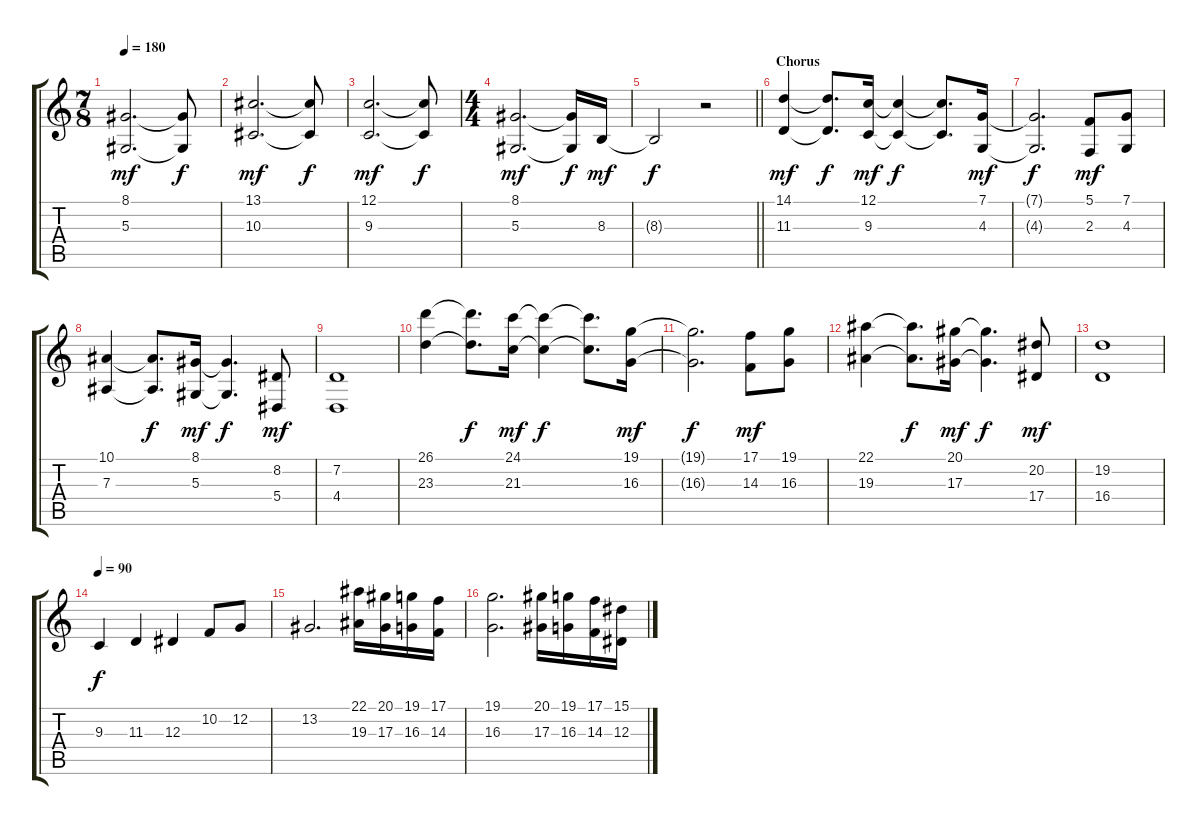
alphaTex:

\track "" {instrument stringensemble1}
\staff {score tabs}
\tuning (C4 G3 Eb3 Bb2 F2 C2) {hide}
\ts (7 8)
\tempo 180
\clef g2
\ks c
(8.1 5.3).2{d dy mf} (8.1{t} 5.3{t}).8{dy f} |
(13.1 10.3).2{d dy mf} (13.1{t} 10.3{t}).8{dy f} |
(12.1 9.3).2{d dy mf} (12.1{t} 9.3{t}).8{dy f} |
\ts (4 4)
(8.1 5.3).2{d dy mf} (8.1{t} 5.3{t}).16{dy f} 8.3.16{dy mf} |
\barLineRight lightlight
8.3{t}.2{dy f} r.2 |
\section ("" "Chorus")
(14.1 11.3).4{dy mf} (14.1{t} 11.3{t}).8{d dy f} (12.1 9.3).16{dy mf} (12.1{t} 9.3{t}).4{dy f} (12.1{t} 9.3{t}).8{d} (7.1 4.3).16{dy mf} |
(7.1{t} 4.3{t}).2{d dy f} (5.1 2.3).8{dy mf} (7.1 4.3).8 |
(10.1 7.3).4 (10.1{t} 7.3{t}).8{d dy f} (8.1 5.3).16{dy mf} (8.1{t} 5.3{t}).4{d dy f} (8.2 5.4).8{dy mf} |
(7.2 4.4).1 |
(26.1 23.3).4 (26.1{t} 23.3{t}).8{d dy f} (24.1 21.3).16{dy mf} (24.1{t} 21.3{t}).4{dy f} (24.1{t} 21.3{t}).8{d} (19.1 16.3).16{dy mf} |
(19.1{t} 16.3{t}).2{d dy f} (17.1 14.3).8{dy mf} (19.1 16.3).8 |
(22.1 19.3).4 (22.1{t} 19.3{t}).8{d dy f} (20.1 17.3).16{dy mf} (20.1{t} 17.3{t}).4{d dy f} (20.2 17.4).8{dy mf} |
(19.2 16.4).1 |
\tempo 90
9.3.4{dy f balance 8} 11.3.4 12.3.4 10.2.8 12.2.8 |
13.2.2{d} (22.1 19.3).16 (20.1 17.3).16 (19.1 16.3).16 (17.1 14.3).16 |
(19.1 16.3).2{d} (20.1 17.3).16 (19.1 16.3).16 (17.1 14.3).16 (15.1 12.3).16
